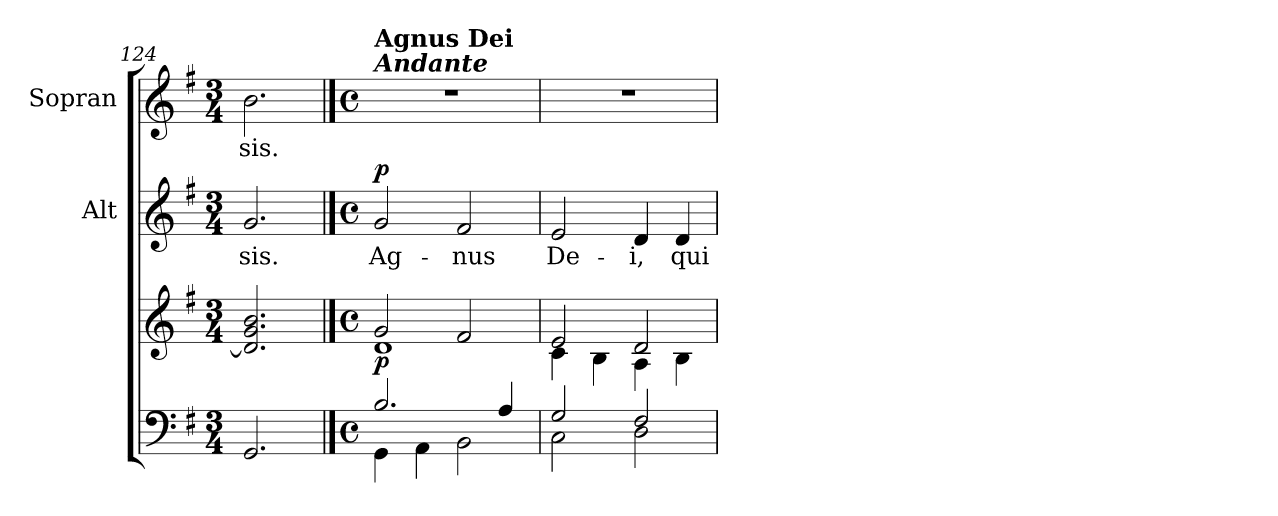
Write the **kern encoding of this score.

**kern	**kern	**dynam	**kern	**text	**dynam	**kern	**text
*part3	*part3	*part3	*part2	*part2	*part2	*part1	*part1
*staff4	*staff3	*staff3/4	*staff2	*staff2	*staff2	*staff1	*staff1
*	*	*	*I"Alt	*	*	*I"Sopran	*
*	*	*	*I'A.	*	*	*I'S.	*
*clefF4	*clefG2	*	*clefG2	*	*	*clefG2	*
*k[f#]	*k[f#]	*	*k[f#]	*	*	*k[f#]	*
*G:	*G:	*	*G:	*	*	*G:	*
*M3/4	*M3/4	*	*M3/4	*	*	*M3/4	*
=124	=124	=124	=124	=124	=124	=124	=124
!	!	!	!	!LO:LY:b	!	!	!LO:LY:b
2.GG/	2.d/] 2.g/ 2.b/	.	2.g/	-sis.	.	2.b\	-sis.
!!LO:LB:g=z
==125	==125	==125	==125	==125	==125	==125	==125
*M4/4	*M4/4	*	*M4/4	*	*	*M4/4	*
*met(c)	*met(c)	*	*met(c)	*	*	*met(c)	*
*^	*^	*	*	*	*	*	*
!	!	!	!	!	!	!	!	!LO:TX:a:Bi:t=Andante	!
!	!	!	!	!	!	!	!	!LO:TX:a:B:t=Agnus Dei	!
!	!	!	!	!LO:DY:b	!	!LO:LY:b	!LO:DY:a	!	!
2.B/	4GG\	2g/	1d	p	2g/	Ag-	p	1r	.
.	4AA\	.	.	.	.	.	.	.	.
!	!	!	!	!	!	!LO:LY:b	!	!	!
.	2BB\	2f#/	.	.	2f#/	-nus	.	.	.
4A/	.	.	.	.	.	.	.	.	.
=126	=126	=126	=126	=126	=126	=126	=126	=126	=126
!	!	!	!	!	!	!LO:LY:b	!	!	!
2G/	2C\	2e/	4c\	.	2e/	De-	.	1r	.
.	.	.	4B\	.	.	.	.	.	.
!	!	!	!	!	!	!LO:LY:b	!	!	!
2F#/	2D\	2d/	4A\	.	4d/	-i,	.	.	.
!	!	!	!	!	!	!LO:LY:b	!	!	!
.	.	.	4B\	.	4d/	qui	.	.	.
*v	*v	*	*	*	*	*	*	*	*
*	*v	*v	*	*	*	*	*	*
=	=	=	=	=	=	=	=
*-	*-	*-	*-	*-	*-	*-	*-
